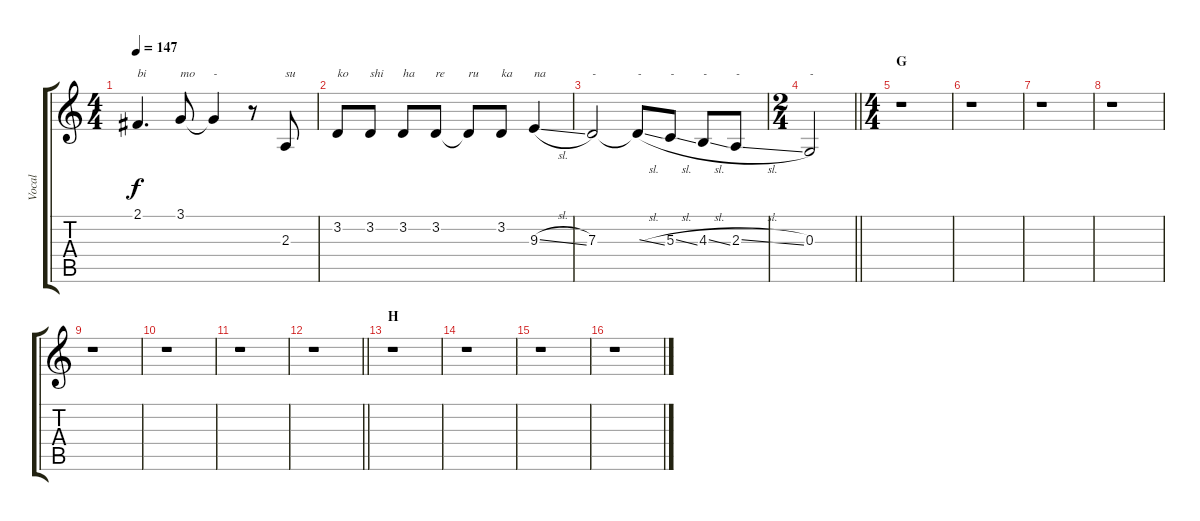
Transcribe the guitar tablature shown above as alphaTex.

\track ("Vocal" "Vocal") {instrument clarinet}
\staff {score tabs}
\tuning (E4 B3 G3 D3 A2 E2) {hide}
\ts (4 4)
\tempo 147
\clef g2
\ks c
2.1.4{d txt "bi" dy f} 3.1.8{txt "mo"} 3.1{t}.4{txt "-"} r.8 2.3.8{txt "su"} |
3.2.8{txt "ko"} 3.2.8{txt "shi"} 3.2.8{txt "ha"} 3.2.8{txt "re"} 3.2{t}.8{txt "ru"} 3.2.8{txt "ka"} 9.3{sl}.4{txt "na"} |
7.3.2{txt "-"} 7.3{sl t}.8{txt "-"} 5.3{sl}.8{txt "-"} 4.3{sl}.8{txt "-"} 2.3{sl}.8{txt "-"} |
\ts (2 4)
\barLineRight lightlight
0.3.2{txt "-"} |
\ts (4 4)
\section ("" "G")
r.1 |
r.1 |
r.1 |
r.1 |
r.1 |
r.1 |
r.1 |
\barLineRight lightlight
r.1 |
\section ("" "H")
r.1 |
r.1 |
r.1 |
r.1
